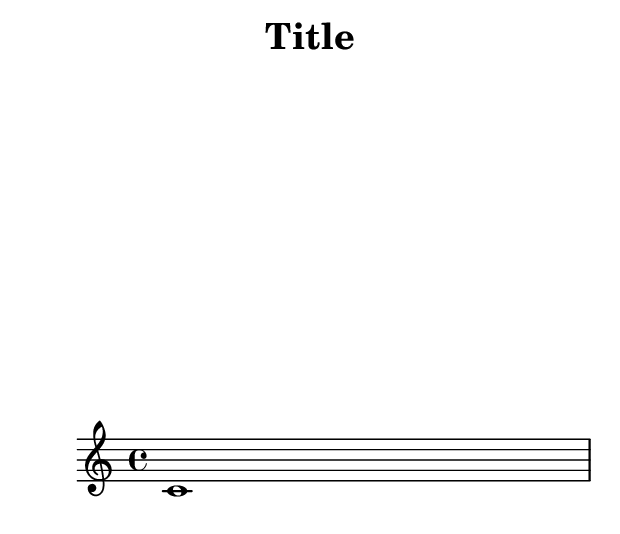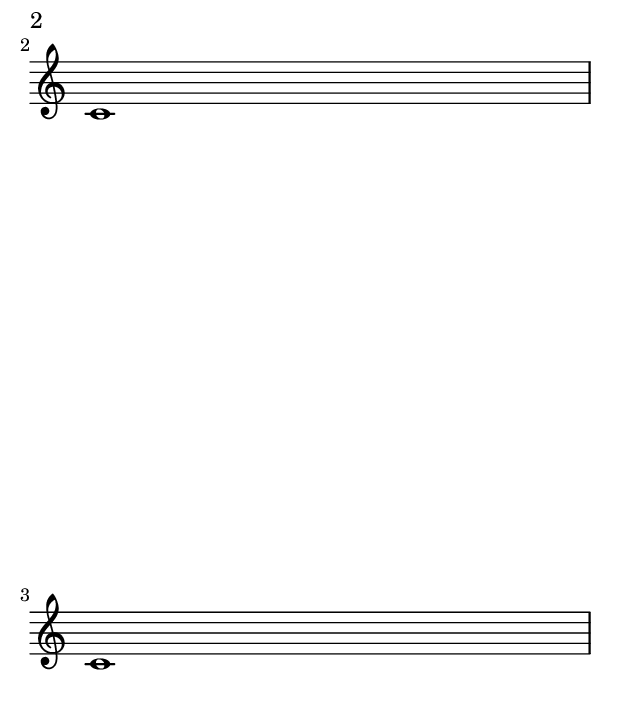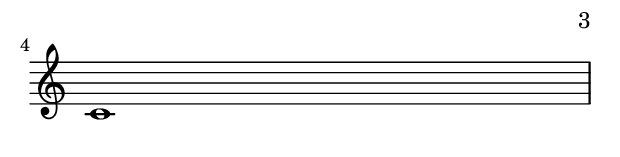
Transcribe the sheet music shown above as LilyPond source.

\version "2.14.0"

\header {
  texidoc = "The max-systems-per-page variable prevents more
than a given number of systems from being on a page. Titles
are not counted as systems. \\noPageBreak can override
max-systems-per-page in unusual situations."
  title = "Title"
}

#(set-default-paper-size "a6")

\book {
  \paper {
    max-systems-per-page = 1
  }

  { c'1 \break c'1 \break \noPageBreak c'1 \break c'1 }
}